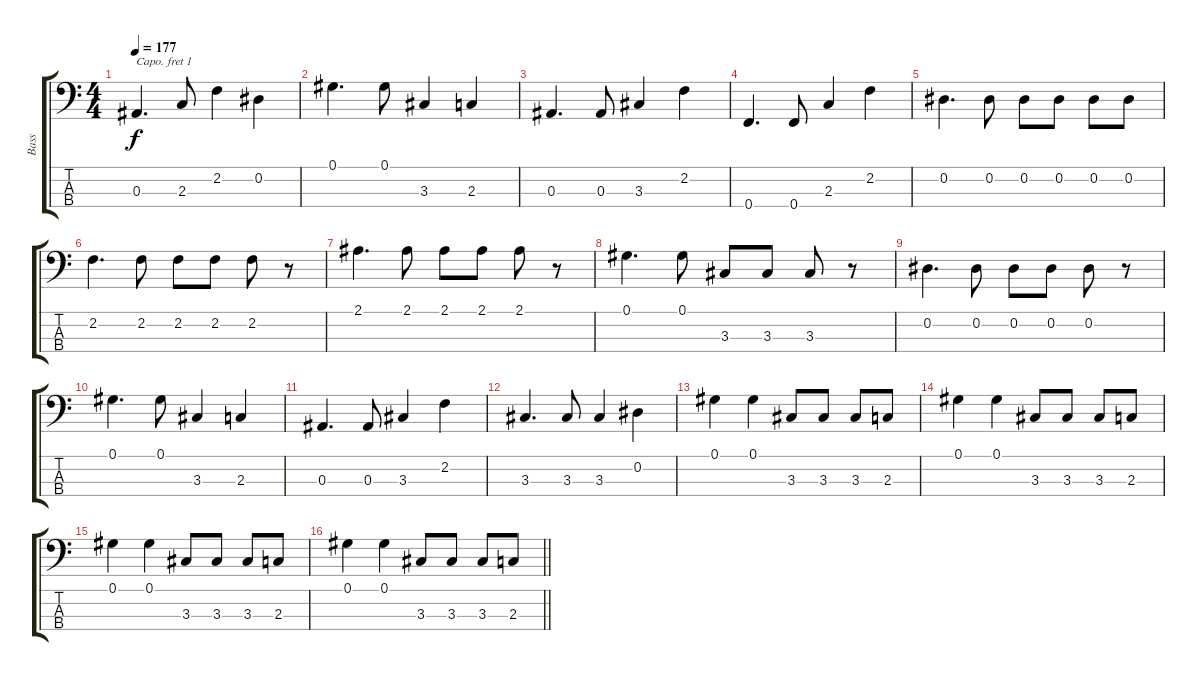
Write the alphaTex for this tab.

\track ("Bass" "Bass") {instrument electricbassfinger}
\staff {score tabs}
\capo 1
\tuning (G2 D2 A1 E1) {hide}
\ts (4 4)
\tempo 177
\clef f4
\ks c
0.3.4{d dy f} 2.3.8 2.2.4 0.2.4 |
0.1.4{d} 0.1.8 3.3.4 2.3.4 |
0.3.4{d} 0.3.8 3.3.4 2.2.4 |
0.4.4{d} 0.4.8 2.3.4 2.2.4 |
0.2.4{d} 0.2.8 0.2.8 0.2.8 0.2.8 0.2.8 |
2.2.4{d} 2.2.8 2.2.8 2.2.8 2.2.8 r.8 |
2.1.4{d} 2.1.8 2.1.8 2.1.8 2.1.8 r.8 |
0.1.4{d} 0.1.8 3.3.8 3.3.8 3.3.8 r.8 |
0.2.4{d} 0.2.8 0.2.8 0.2.8 0.2.8 r.8 |
0.1.4{d} 0.1.8 3.3.4 2.3.4 |
0.3.4{d} 0.3.8 3.3.4 2.2.4 |
3.3.4{d} 3.3.8 3.3.4 0.2.4 |
0.1.4 0.1.4 3.3.8 3.3.8 3.3.8 2.3.8 |
0.1.4 0.1.4 3.3.8 3.3.8 3.3.8 2.3.8 |
0.1.4 0.1.4 3.3.8 3.3.8 3.3.8 2.3.8 |
\barLineRight lightlight
0.1.4 0.1.4 3.3.8 3.3.8 3.3.8 2.3.8
